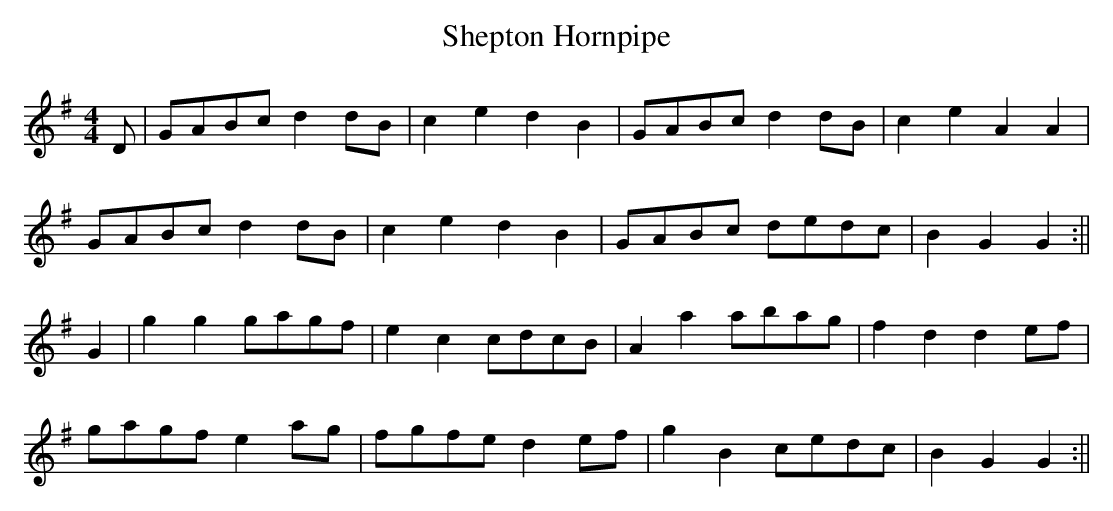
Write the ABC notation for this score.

X:1
T:Shepton Hornpipe
M:4/4
L:1/8
K:G
D|GABc d2dB|c2e2d2B2|GABc d2dB|c2e2A2A2|
GABc d2dB|c2e2d2B2|GABc dedc|B2G2G2:||
G2|g2g2 gagf|e2c2 cdcB|A2a2 abag|f2d2d2 ef|
gagf e2 ag|fgfe d2 ef|g2B2 cedc|B2G2G2:||
